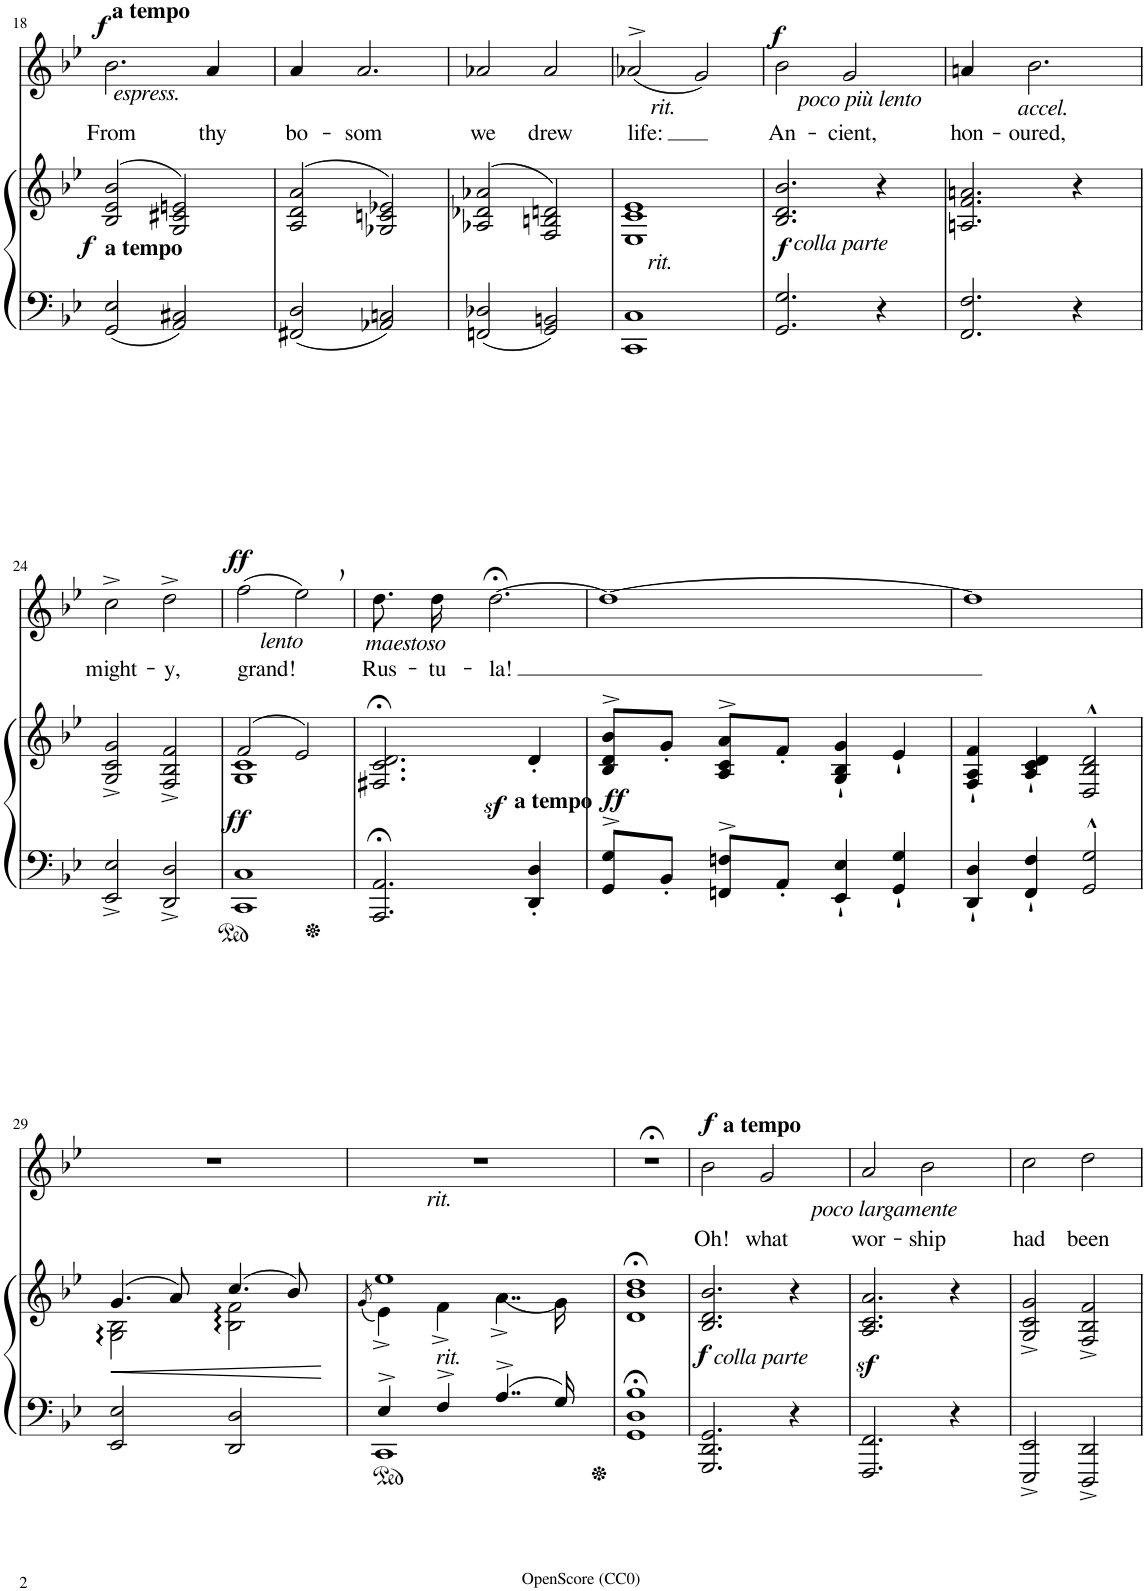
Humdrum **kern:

**kern	**kern	**dynam	**kern	**text	**dynam
*part2	*part2	*part2	*part1	*part1	*part1
*staff3	*staff2	*staff2/3	*staff1	*staff1	*staff1
*I"Piano	*	*	*I"Voice	*	*
*I'Pno	*	*	*	*	*
!!LO:PB:g=z
*clefF4	*clefG2	*	*clefG2	*	*
*k[b-e-]	*k[b-e-]	*	*k[b-e-]	*	*
*M2/2	*M2/2	*	*M2/2	*	*
=18	=18	=18	=18	=18	=18
!	!	!	!LO:TX:a:B:t=a tempo	!	!
!	!	!	!LO:TX:b:i:t=espress.	!	!
!	!LO:TX:b:B:t=a tempo	!	!	!	!
!	!	!LO:DY:b	!	!LO:LY:b	!LO:DY:a
2GG/ 2E-/	(>2B-/ 2e-/ 2b-/	f	2.b-\	From	f
2AA/ 2C#X/	2G/ 2c#X/ 2en/)	.	.	.	.
!	!	!	!	!LO:LY:b	!
.	.	.	4a/	thy	.
=19	=19	=19	=19	=19	=19
!	!	!	!	!LO:LY:b	!
2FF#X/ 2D/	(>2A/ 2d/ 2a/	.	4a/	bo-	.
!	!	!	!	!LO:LY:b	!
.	.	.	2.a/	-som	.
2AA-X/ 2Cn/	2G-X/ 2cn/ 2e-X/)	.	.	.	.
=20	=20	=20	=20	=20	=20
!	!	!	!	!LO:LY:b	!
2FFn/ 2D-X/	(>2A-X/ 2d-X/ 2a-X/	.	2a-X/	we	.
!	!	!	!	!LO:LY:b	!
2GG/ 2BBn/	2F/ 2Bn/ 2dn/)	.	2a-/	drew	.
=21	=21	=21	=21	=21	=21
!	!	!	!LO:TX:b:i:t=rit.	!	!
!	!LO:TX:b:i:t=rit.	!	!	!	!
!	!	!	!	!LO:LY:b	!
1CC 1C	1E- 1c 1e-	.	(2a-X^>/	life:	.
.	.	.	2g/)	.	.
=22	=22	=22	=22	=22	=22
!	!	!	!LO:TX:b:i:t=poco più lento	!	!
!	!LO:TX:b:i:t=colla parte	!	!	!	!
!	!	!LO:DY:b	!	!LO:LY:b	!LO:DY:a
2.GG/ 2.G/	2.B-/ 2.d/ 2.b-/	f	2b-\	An-	f
!	!	!	!	!LO:LY:b	!
.	.	.	2g/	-cient,	.
4r	4r	.	.	.	.
=23	=23	=23	=23	=23	=23
!	!	!	!	!LO:LY:b	!
2.FF/ 2.F/	2.An/ 2.f/ 2.an/	.	4an/	hon-	.
!	!	!	!LO:TX:b:i:t=accel.	!	!
!	!	!	!	!LO:LY:b	!
.	.	.	2.b-\	-oured,	.
4r	4r	.	.	.	.
!!LO:LB:g=z
=24	=24	=24	=24	=24	=24
!	!	!	!	!LO:LY:b	!
2EE-/^ 2E-/^	2G/^ 2c/^ 2g/^	.	2cc^\	might-	.
!	!	!	!	!LO:LY:b	!
2DD/^ 2D/^	2F/^ 2B-/^ 2f/^	.	2dd^\	-y,	.
=25	=25	=25	=25	=25	=25
*	*^	*	*	*	*
!	!	!	!	!LO:TX:b:i:t=lento	!	!
!	!	!	!LO:DY:b	!	!LO:LY:b	!LO:DY:a
1CC 1C	(2f/	1G 1c	ff	(2ff\	grand!	ff
.	2e-/)	.	.	2ee-,\)	.	.
*	*v	*v	*	*	*	*
=26	=26	=26	=26	=26	=26
!	!	!	!LO:TX:b:i:t=maestoso	!	!
!	!	!	!	!LO:LY:b	!
2.AAA/;< 2.AA/;<	2.F#X/;< 2.c/;< 2.d/;<	.	8.dd\L	Rus-	.
!	!	!	!	!LO:LY:b	!
.	.	.	16dd\Jk	-tu-	.
!	!	!	!	!LO:LY:b	!
.	.	.	[2.dd;<\	-la!	.
!	!LO:TX:b:B:t=a tempo	!	!	!	!
4DD/' 4D/'	4dz<'/	.	.	.	.
=27	=27	=27	=27	=27	=27
!	!	!LO:DY:b	!	!	!
8GG/^> 8G/^>L	8B-/^> 8d/^> 8b-/^>L	ff	1dd_	.	.
8BB-'</J	8g'/J	.	.	.	.
8FFn/^> 8Fn/^>L	8A/^> 8c/^> 8a/^>L	.	.	.	.
8AA'</J	8f'/J	.	.	.	.
4EE-/` 4E-/`	4G/` 4B-/` 4g/`	.	.	.	.
4GG/` 4G/`	4e-`/	.	.	.	.
=28	=28	=28	=28	=28	=28
4DD/` 4D/`	4F/` 4A/` 4f/`	.	1dd]	.	.
4FF/` 4F/`	4A/` 4c/` 4d/`	.	.	.	.
2GG/^^ 2G/^^	2D/^^ 2B-/^^ 2d/^^	.	.	.	.
!!LO:LB:g=z
=29	=29	=29	=29	=29	=29
!	!	!LO:HP:b	!	!	!
*	*^	*	*	*	*
2EE-/ 2E-/	(4.g/	2G\ 2B-\	<	1r	.	.
.	8a/)	.	.	.	.	.
2DD/ 2D/	(4.cc/	2B-\ 2f\	.	.	.	.
.	8b-/)	.	.	.	.	.
*	*v	*v	*	*	*	*
.	.	[	.	.	.
=30	=30	=30	=30	=30	=30
*	*^	*	*	*	*
.	.	(8qg/	.	.	.	.
*^	*	*	*	*	*	*
!	!	!	!	!	!LO:TX:b:i:t=rit.	!	!
4E-^/	1CC	1ee-	4e-^\)	.	1r	.	.
!	!	!	!LO:TX:b:i:t=rit.	!	!	!	!
4F^/	.	.	4f^\	.	.	.	.
4..A^/	.	.	(4..a^\	.	.	.	.
16G/	.	.	16g\)	.	.	.	.
*v	*v	*	*	*	*	*	*
*	*v	*v	*	*	*	*
=31	=31	=31	=31	=31	=31
1GG;< 1D;< 1B-;<	1d;< 1b-;< 1dd;<	.	1r;<	.	.
=32	=32	=32	=32	=32	=32
!	!	!	!LO:TX:a:B:t=a tempo	!	!
!	!	!	!LO:TX:b:i:t=poco largamente	!	!
!	!LO:TX:b:i:t=colla parte	!	!	!	!
!	!	!LO:DY:b	!	!LO:LY:b	!LO:DY:a
2.GGG/ 2.DD/ 2.GG/	2.B-/ 2.d/ 2.b-/	f	2b-\	Oh!	f
!	!	!	!	!LO:LY:b	!
.	.	.	2g/	what	.
4r	4r	.	.	.	.
=33	=33	=33	=33	=33	=33
!	!	!	!	!LO:LY:b	!
2.FFF/ 2.FF/	2.A/z< 2.c/z< 2.a/z<	.	2a/	wor-	.
!	!	!	!	!LO:LY:b	!
.	.	.	2b-\	-ship	.
4r	4r	.	.	.	.
=34	=34	=34	=34	=34	=34
!	!	!	!	!LO:LY:b	!
2EEE-/^ 2EE-/^	2G/^< 2c/^< 2g/^<	.	2cc\	had	.
!	!	!	!	!LO:LY:b	!
2DDD/^ 2DD/^	2F/^< 2B-/^< 2f/^<	.	2dd\	been	.
=	=	=	=	=	=
*-	*-	*-	*-	*-	*-
